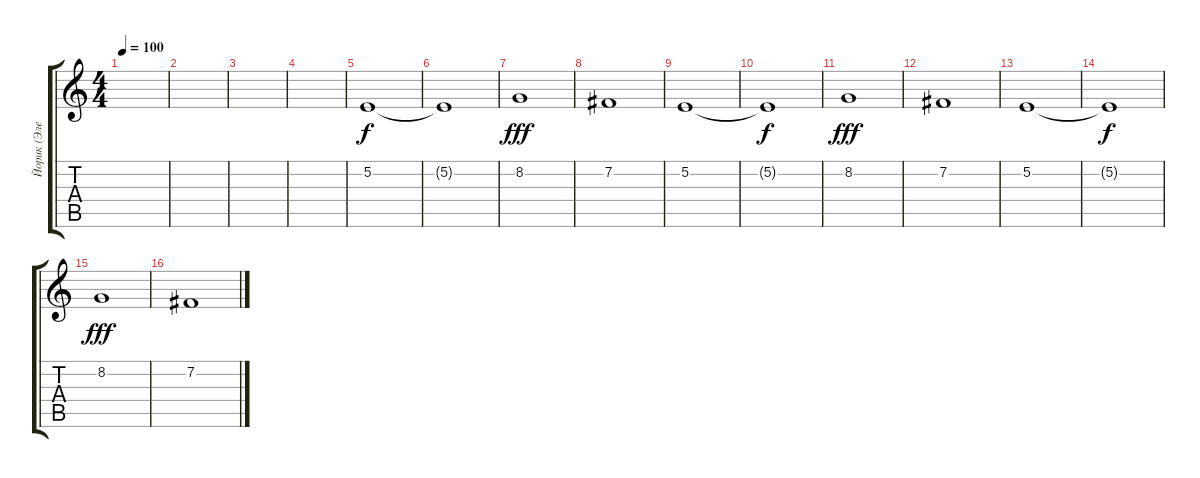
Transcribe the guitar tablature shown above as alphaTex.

\track ("Йорик (Электронщина)" "Йорик (Эле") {instrument fx7echoes}
\staff {score tabs}
\tuning (E4 B3 G3 D3 A2 E2) {hide}
\ts (4 4)
\tempo 100
\clef g2
\ks c
|
|
|
|
5.2.1 |
5.2{t}.1{dy f} |
8.2.1{dy fff} |
7.2.1 |
5.2.1 |
5.2{t}.1{dy f} |
8.2.1{dy fff} |
7.2.1 |
5.2.1 |
5.2{t}.1{dy f} |
8.2.1{dy fff} |
7.2.1
